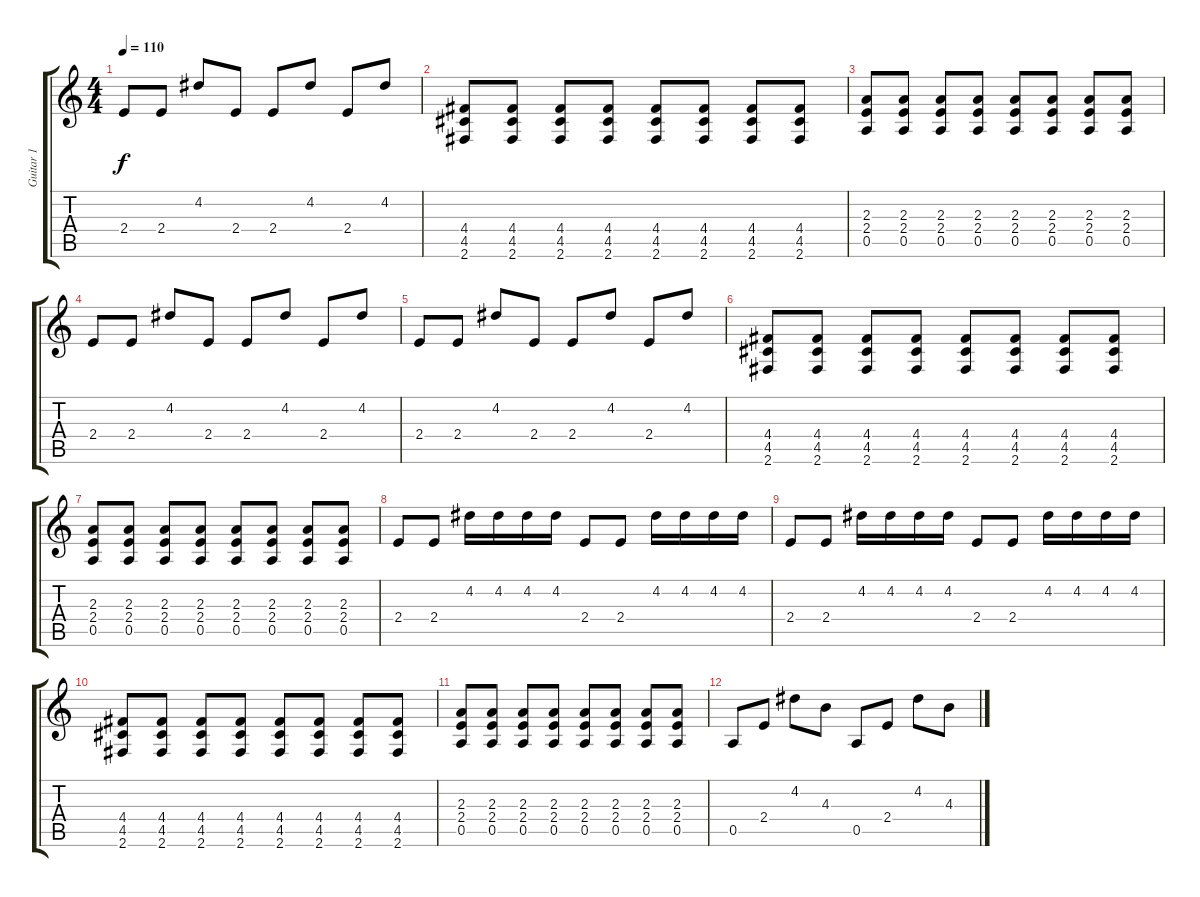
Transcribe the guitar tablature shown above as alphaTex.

\track ("Guitar 1" "Guitar 1") {instrument distortionguitar}
\staff {score tabs}
\tuning (E4 B3 G3 D3 A2 E2) {hide}
\ts (4 4)
\tempo 110
\clef g2
\ks c
2.4.8{dy f} 2.4.8 4.2.8 2.4.8 2.4.8 4.2.8 2.4.8 4.2.8 |
(4.4 4.5 2.6).8 (4.4 4.5 2.6).8 (4.4 4.5 2.6).8 (4.4 4.5 2.6).8 (4.4 4.5 2.6).8 (4.4 4.5 2.6).8 (4.4 4.5 2.6).8 (4.4 4.5 2.6).8 |
(2.3 2.4 0.5).8 (2.3 2.4 0.5).8 (2.3 2.4 0.5).8 (2.3 2.4 0.5).8 (2.3 2.4 0.5).8 (2.3 2.4 0.5).8 (2.3 2.4 0.5).8 (2.3 2.4 0.5).8 |
2.4.8 2.4.8 4.2.8 2.4.8 2.4.8 4.2.8 2.4.8 4.2.8 |
2.4.8 2.4.8 4.2.8 2.4.8 2.4.8 4.2.8 2.4.8 4.2.8 |
(4.4 4.5 2.6).8 (4.4 4.5 2.6).8 (4.4 4.5 2.6).8 (4.4 4.5 2.6).8 (4.4 4.5 2.6).8 (4.4 4.5 2.6).8 (4.4 4.5 2.6).8 (4.4 4.5 2.6).8 |
(2.3 2.4 0.5).8 (2.3 2.4 0.5).8 (2.3 2.4 0.5).8 (2.3 2.4 0.5).8 (2.3 2.4 0.5).8 (2.3 2.4 0.5).8 (2.3 2.4 0.5).8 (2.3 2.4 0.5).8 |
2.4.8 2.4.8 4.2.16 4.2.16 4.2.16 4.2.16 2.4.8 2.4.8 4.2.16 4.2.16 4.2.16 4.2.16 |
2.4.8 2.4.8 4.2.16 4.2.16 4.2.16 4.2.16 2.4.8 2.4.8 4.2.16 4.2.16 4.2.16 4.2.16 |
(4.4 4.5 2.6).8 (4.4 4.5 2.6).8 (4.4 4.5 2.6).8 (4.4 4.5 2.6).8 (4.4 4.5 2.6).8 (4.4 4.5 2.6).8 (4.4 4.5 2.6).8 (4.4 4.5 2.6).8 |
(2.3 2.4 0.5).8 (2.3 2.4 0.5).8 (2.3 2.4 0.5).8 (2.3 2.4 0.5).8 (2.3 2.4 0.5).8 (2.3 2.4 0.5).8 (2.3 2.4 0.5).8 (2.3 2.4 0.5).8 |
0.5.8 2.4.8 4.2.8 4.3.8 0.5.8 2.4.8 4.2.8 4.3.8
